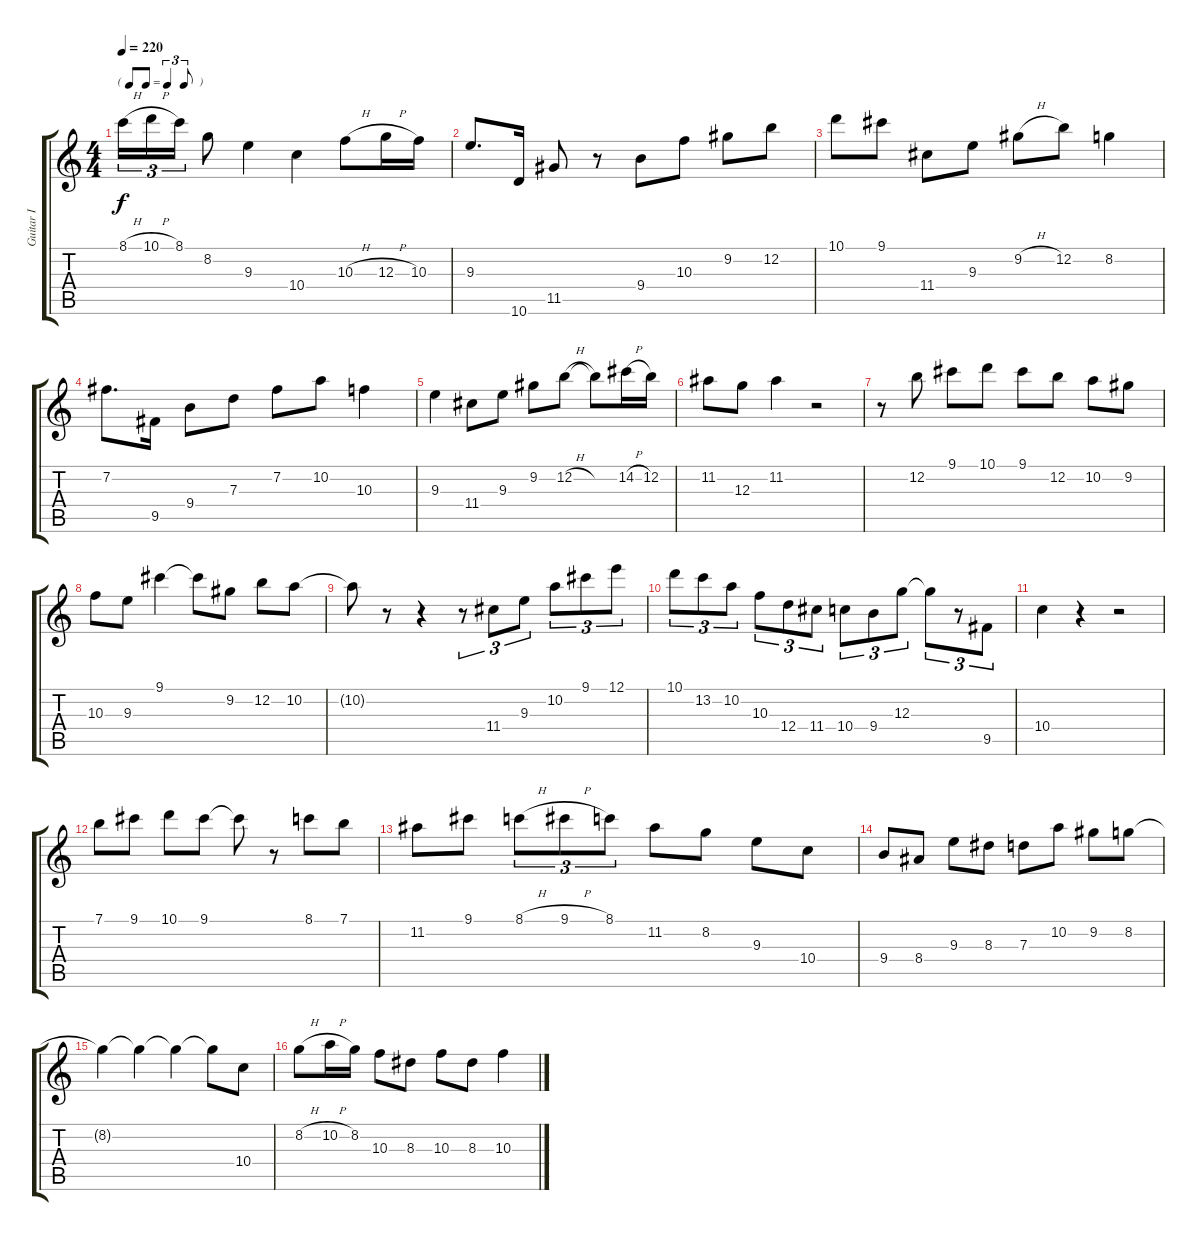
\track ("Guitar I" "Guitar I") {instrument acousticguitarsteel}
\staff {score tabs}
\tuning (E4 B3 G3 D3 A2 E2) {hide}
\ts (4 4)
\tf triplet8th
\tempo 220
\clef g2
\ks c
8.1{h}.16{tu (3 2) dy f} 10.1{h}.16{tu (3 2)} 8.1.16{tu (3 2)} 8.2.8 9.3.4 10.4.4 10.3{h}.8 12.3{h}.16 10.3.16 |
9.3.8{d} 10.6.16 11.5.8 r.8 9.4.8 10.3.8 9.2.8 12.2.8 |
10.1.8 9.1.8 11.4.8 9.3.8 9.2{h}.8 12.2.8 8.2.4 |
7.2.8{d} 9.5.16 9.4.8 7.3.8 7.2.8 10.2.8 10.3.4 |
9.3.4 11.4.8 9.3.8 9.2.8 12.2{h}.8 12.2{t}.8 14.2{h}.16 12.2.16 |
11.2.8 12.3.8 11.2.4 r.2 |
r.8 12.2.8 9.1.8 10.1.8 9.1.8 12.2.8 10.2.8 9.2.8 |
10.3.8 9.3.8 9.1.4 9.1{t}.8 9.2.8 12.2.8 10.2.8 |
10.2{t}.8 r.8 r.4 r.8{tu (3 2)} 11.4.8{tu (3 2)} 9.3.8{tu (3 2)} 10.2.8{tu (3 2)} 9.1.8{tu (3 2)} 12.1.8{tu (3 2)} |
10.1.8{tu (3 2)} 13.2.8{tu (3 2)} 10.2.8{tu (3 2)} 10.3.8{tu (3 2)} 12.4.8{tu (3 2)} 11.4.8{tu (3 2)} 10.4.8{tu (3 2)} 9.4.8{tu (3 2)} 12.3.8{tu (3 2)} 12.3{t}.8{tu (3 2)} r.8{tu (3 2)} 9.5.8{tu (3 2)} |
10.4.4 r.4 r.2 |
7.1.8 9.1.8 10.1.8 9.1.8 9.1{t}.8 r.8 8.1.8 7.1.8 |
11.2.8 9.1.8 8.1{h}.8{tu (3 2)} 9.1{h}.8{tu (3 2)} 8.1.8{tu (3 2)} 11.2.8 8.2.8 9.3.8 10.4.8 |
9.4.8 8.4.8 9.3.8 8.3.8 7.3.8 10.2.8 9.2.8 8.2.8 |
8.2{t}.4 8.2{t}.4 8.2{t}.4 8.2{t}.8 10.4.8 |
8.2{h}.8 10.2{h}.16 8.2.16 10.3.8 8.3.8 10.3.8 8.3.8 10.3.4
